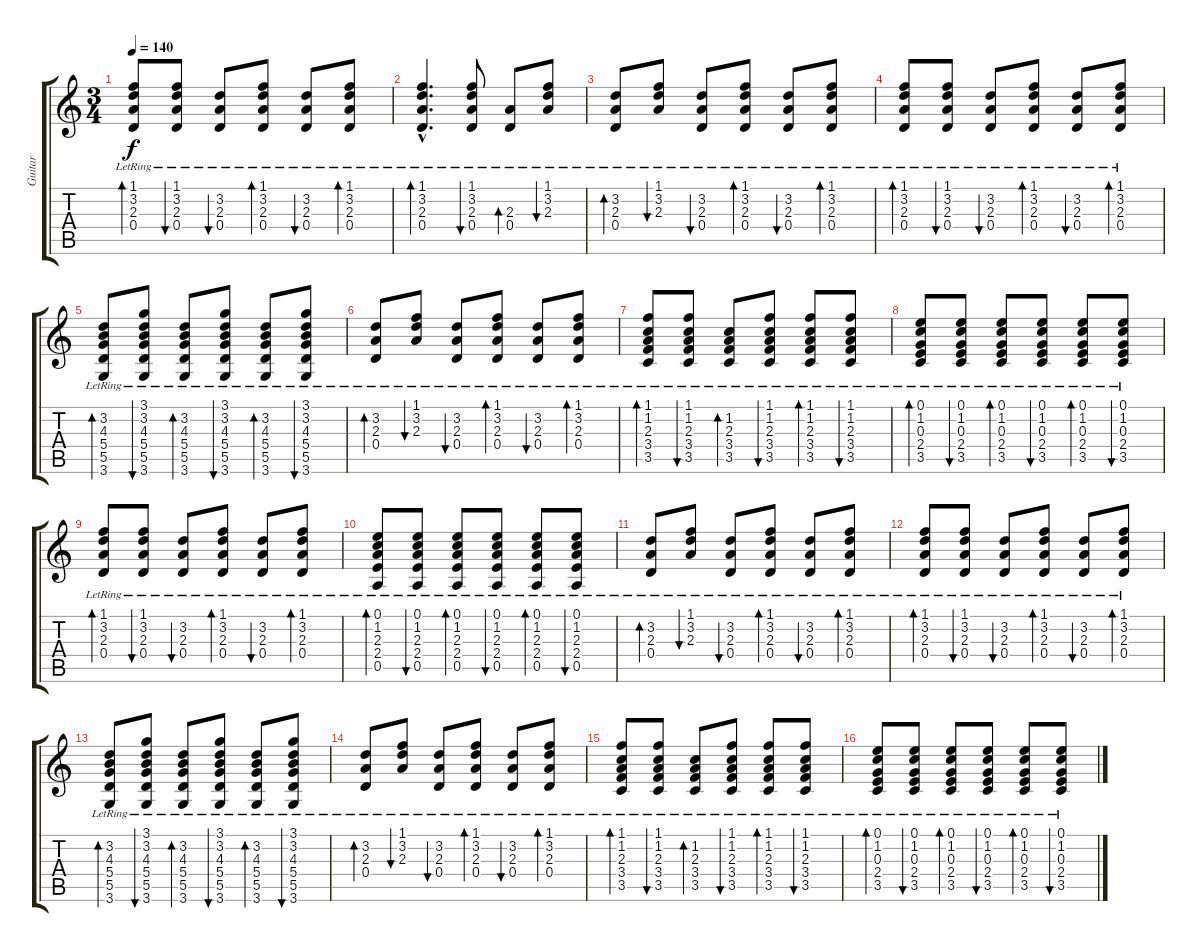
\track ("Guitar" "Guitar") {instrument acousticguitarsteel}
\staff {score tabs}
\tuning (E4 B3 G3 D3 A2 E2) {hide}
\ts (3 4)
\tempo 140
\clef g2
\ks c
(1.1{lr} 3.2{lr} 2.3{lr} 0.4{lr}).8{bd 120 dy f} (1.1{lr} 3.2{lr} 2.3{lr} 0.4{lr}).8{bu 120} (3.2{lr} 2.3{lr} 0.4{lr}).8{bu 120} (1.1{lr} 3.2{lr} 2.3{lr} 0.4{lr}).8{bd 120} (3.2{lr} 2.3{lr} 0.4{lr}).8{bu 120} (1.1{lr} 3.2{lr} 2.3{lr} 0.4{lr}).8{bd 240} |
(1.1{hac lr} 3.2{hac lr} 2.3{hac lr} 0.4{hac lr}).4{d bd 60} (1.1{lr} 3.2{lr} 2.3{lr} 0.4{lr}).8{bu 60} (2.3{lr} 0.4{lr}).8{bd 60} (1.1{lr} 3.2{lr} 2.3{lr}).8{bu 60} |
(3.2{lr} 2.3{lr} 0.4{lr}).8{bd 120} (1.1{lr} 3.2{lr} 2.3{lr}).8{bu 120} (3.2{lr} 2.3{lr} 0.4{lr}).8{bu 120} (1.1{lr} 3.2{lr} 2.3{lr} 0.4{lr}).8{bd 120} (3.2{lr} 2.3{lr} 0.4{lr}).8{bu 120} (1.1{lr} 3.2{lr} 2.3{lr} 0.4{lr}).8{bd 240} |
(1.1{lr} 3.2{lr} 2.3{lr} 0.4{lr}).8{bd 120} (1.1{lr} 3.2{lr} 2.3{lr} 0.4{lr}).8{bu 120} (3.2{lr} 2.3{lr} 0.4{lr}).8{bu 120} (1.1{lr} 3.2{lr} 2.3{lr} 0.4{lr}).8{bd 120} (3.2{lr} 2.3{lr} 0.4{lr}).8{bu 120} (1.1{lr} 3.2{lr} 2.3{lr} 0.4{lr}).8{bd 240} |
(3.2{lr} 4.3{lr} 5.4{lr} 5.5{lr} 3.6{lr}).8{bd 60} (3.1{lr} 3.2{lr} 4.3{lr} 5.4{lr} 5.5{lr} 3.6{lr}).8{bu 60} (3.2{lr} 4.3{lr} 5.4{lr} 5.5{lr} 3.6{lr}).8{bd 60} (3.1{lr} 3.2{lr} 4.3{lr} 5.4{lr} 5.5{lr} 3.6{lr}).8{bu 60} (3.2{lr} 4.3{lr} 5.4{lr} 5.5{lr} 3.6{lr}).8{bd 60} (3.1{lr} 3.2{lr} 4.3{lr} 5.4{lr} 5.5{lr} 3.6{lr}).8{bu 60} |
(3.2{lr} 2.3{lr} 0.4{lr}).8{bd 120} (1.1{lr} 3.2{lr} 2.3{lr}).8{bu 120} (3.2{lr} 2.3{lr} 0.4{lr}).8{bu 120} (1.1{lr} 3.2{lr} 2.3{lr} 0.4{lr}).8{bd 120} (3.2{lr} 2.3{lr} 0.4{lr}).8{bu 120} (1.1{lr} 3.2{lr} 2.3{lr} 0.4{lr}).8{bd 240} |
(1.1{lr} 1.2{lr} 2.3{lr} 3.4{lr} 3.5{lr}).8{bd 60} (1.1{lr} 1.2{lr} 2.3{lr} 3.4{lr} 3.5{lr}).8{bu 60} (1.2{lr} 2.3{lr} 3.4{lr} 3.5{lr}).8{bd 60} (1.1{lr} 1.2{lr} 2.3{lr} 3.4{lr} 3.5{lr}).8{bu 60} (1.1{lr} 1.2{lr} 2.3{lr} 3.4{lr} 3.5{lr}).8{bd 60} (1.1{lr} 1.2{lr} 2.3{lr} 3.4{lr} 3.5{lr}).8{bu 60} |
(0.1{lr} 1.2{lr} 0.3{lr} 2.4{lr} 3.5{lr}).8{bd 60} (0.1{lr} 1.2{lr} 0.3{lr} 2.4{lr} 3.5{lr}).8{bu 60} (0.1{lr} 1.2{lr} 0.3{lr} 2.4{lr} 3.5{lr}).8{bd 60} (0.1{lr} 1.2{lr} 0.3{lr} 2.4{lr} 3.5{lr}).8{bu 60} (0.1{lr} 1.2{lr} 0.3{lr} 2.4{lr} 3.5{lr}).8{bd 60} (0.1{lr} 1.2{lr} 0.3{lr} 2.4{lr} 3.5{lr}).8{bu 60} |
(1.1{lr} 3.2{lr} 2.3{lr} 0.4{lr}).8{bd 120} (1.1{lr} 3.2{lr} 2.3{lr} 0.4{lr}).8{bu 120} (3.2{lr} 2.3{lr} 0.4{lr}).8{bu 120} (1.1{lr} 3.2{lr} 2.3{lr} 0.4{lr}).8{bd 120} (3.2{lr} 2.3{lr} 0.4{lr}).8{bu 120} (1.1{lr} 3.2{lr} 2.3{lr} 0.4{lr}).8{bd 240} |
(0.1{lr} 1.2{lr} 2.3{lr} 2.4{lr} 0.5{lr}).8{bd 60} (0.1{lr} 1.2{lr} 2.3{lr} 2.4{lr} 0.5{lr}).8{bu 60} (0.1{lr} 1.2{lr} 2.3{lr} 2.4{lr} 0.5{lr}).8{bd 60} (0.1{lr} 1.2{lr} 2.3{lr} 2.4{lr} 0.5{lr}).8{bu 60} (0.1{lr} 1.2{lr} 2.3{lr} 2.4{lr} 0.5{lr}).8{bd 60} (0.1{lr} 1.2{lr} 2.3{lr} 2.4{lr} 0.5{lr}).8{bu 60} |
(3.2{lr} 2.3{lr} 0.4{lr}).8{bd 120} (1.1{lr} 3.2{lr} 2.3{lr}).8{bu 120} (3.2{lr} 2.3{lr} 0.4{lr}).8{bu 120} (1.1{lr} 3.2{lr} 2.3{lr} 0.4{lr}).8{bd 120} (3.2{lr} 2.3{lr} 0.4{lr}).8{bu 120} (1.1{lr} 3.2{lr} 2.3{lr} 0.4{lr}).8{bd 240} |
(1.1{lr} 3.2{lr} 2.3{lr} 0.4{lr}).8{bd 120} (1.1{lr} 3.2{lr} 2.3{lr} 0.4{lr}).8{bu 120} (3.2{lr} 2.3{lr} 0.4{lr}).8{bu 120} (1.1{lr} 3.2{lr} 2.3{lr} 0.4{lr}).8{bd 120} (3.2{lr} 2.3{lr} 0.4{lr}).8{bu 120} (1.1{lr} 3.2{lr} 2.3{lr} 0.4{lr}).8{bd 240} |
(3.2{lr} 4.3{lr} 5.4{lr} 5.5{lr} 3.6{lr}).8{bd 60} (3.1{lr} 3.2{lr} 4.3{lr} 5.4{lr} 5.5{lr} 3.6{lr}).8{bu 60} (3.2{lr} 4.3{lr} 5.4{lr} 5.5{lr} 3.6{lr}).8{bd 60} (3.1{lr} 3.2{lr} 4.3{lr} 5.4{lr} 5.5{lr} 3.6{lr}).8{bu 60} (3.2{lr} 4.3{lr} 5.4{lr} 5.5{lr} 3.6{lr}).8{bd 60} (3.1{lr} 3.2{lr} 4.3{lr} 5.4{lr} 5.5{lr} 3.6{lr}).8{bu 60} |
(3.2{lr} 2.3{lr} 0.4{lr}).8{bd 120} (1.1{lr} 3.2{lr} 2.3{lr}).8{bu 120} (3.2{lr} 2.3{lr} 0.4{lr}).8{bu 120} (1.1{lr} 3.2{lr} 2.3{lr} 0.4{lr}).8{bd 120} (3.2{lr} 2.3{lr} 0.4{lr}).8{bu 120} (1.1{lr} 3.2{lr} 2.3{lr} 0.4{lr}).8{bd 240} |
(1.1{lr} 1.2{lr} 2.3{lr} 3.4{lr} 3.5{lr}).8{bd 60} (1.1{lr} 1.2{lr} 2.3{lr} 3.4{lr} 3.5{lr}).8{bu 60} (1.2{lr} 2.3{lr} 3.4{lr} 3.5{lr}).8{bd 60} (1.1{lr} 1.2{lr} 2.3{lr} 3.4{lr} 3.5{lr}).8{bu 60} (1.1{lr} 1.2{lr} 2.3{lr} 3.4{lr} 3.5{lr}).8{bd 60} (1.1{lr} 1.2{lr} 2.3{lr} 3.4{lr} 3.5{lr}).8{bu 60} |
(0.1{lr} 1.2{lr} 0.3{lr} 2.4{lr} 3.5{lr}).8{bd 60} (0.1{lr} 1.2{lr} 0.3{lr} 2.4{lr} 3.5{lr}).8{bu 60} (0.1{lr} 1.2{lr} 0.3{lr} 2.4{lr} 3.5{lr}).8{bd 60} (0.1{lr} 1.2{lr} 0.3{lr} 2.4{lr} 3.5{lr}).8{bu 60} (0.1{lr} 1.2{lr} 0.3{lr} 2.4{lr} 3.5{lr}).8{bd 60} (0.1{lr} 1.2{lr} 0.3{lr} 2.4{lr} 3.5{lr}).8{bu 60}
